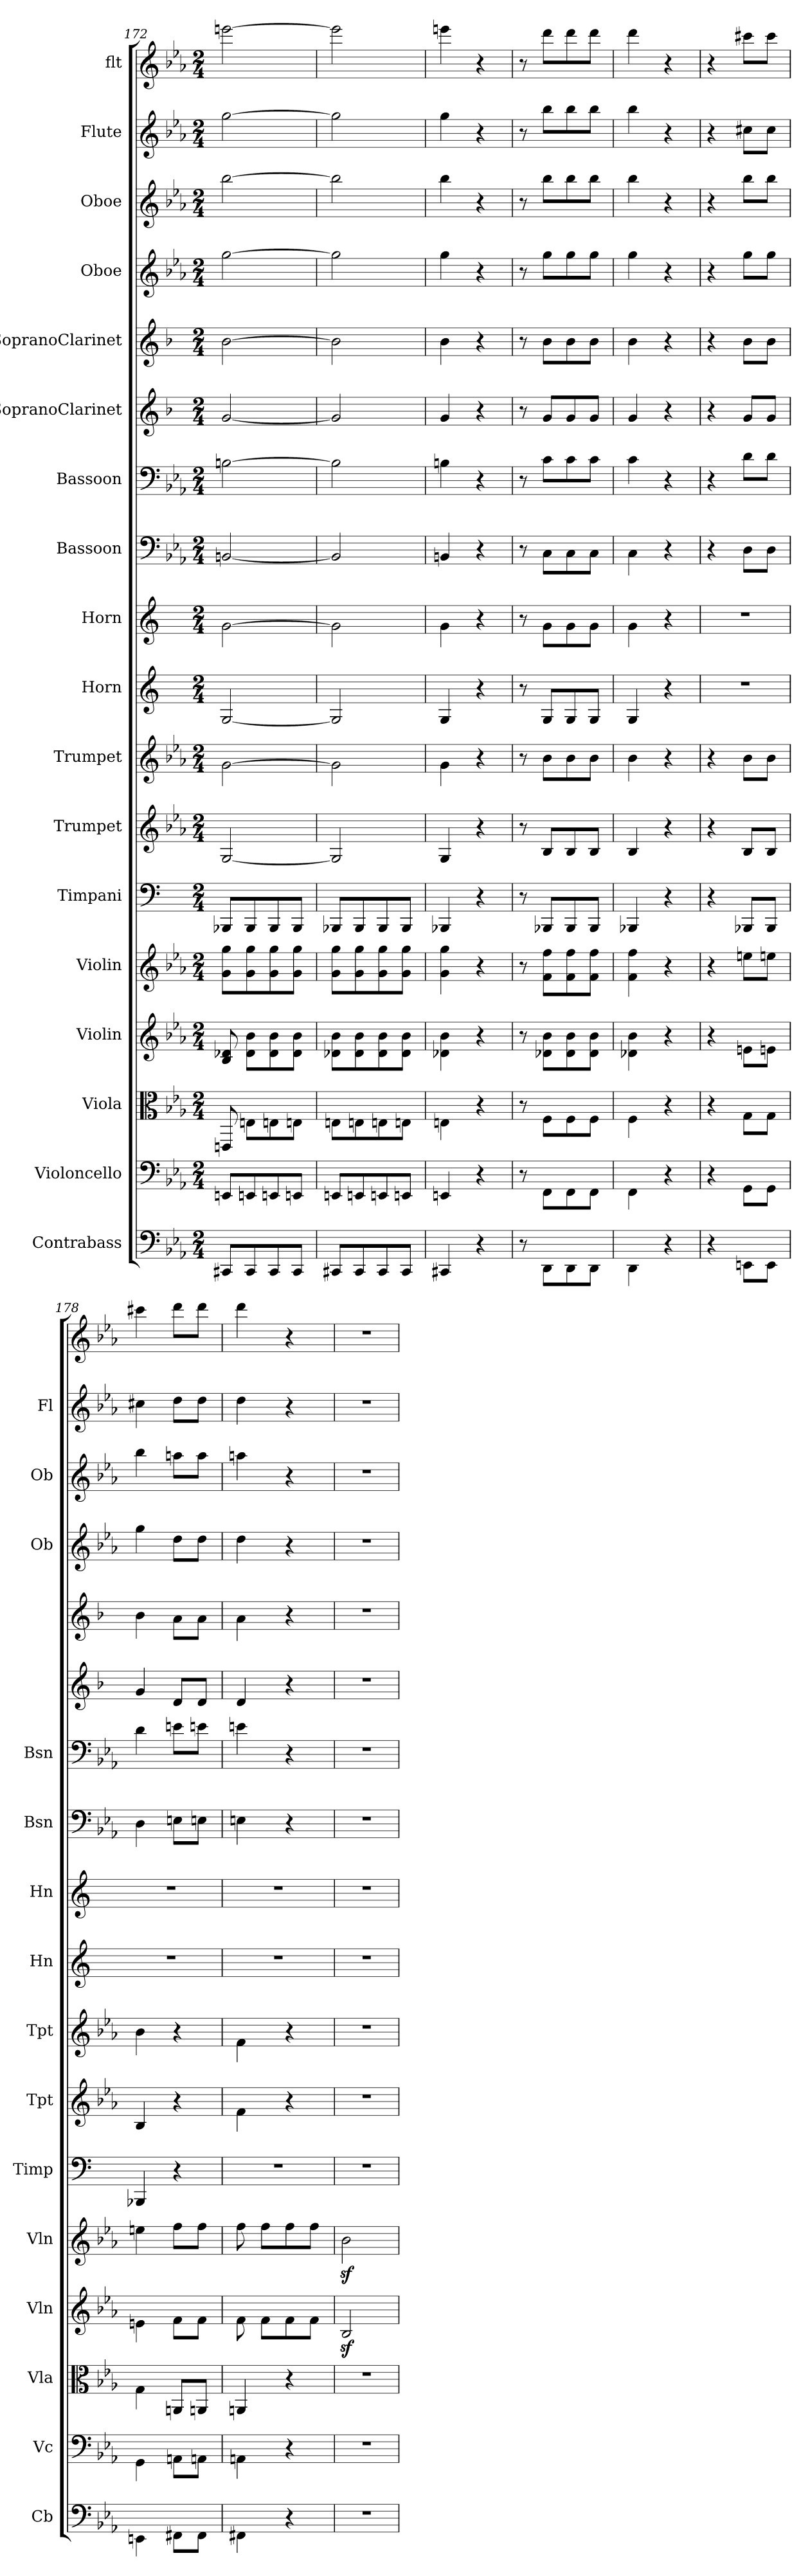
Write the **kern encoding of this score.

**kern	**kern	**kern	**kern	**kern	**kern	**kern	**kern	**kern	**kern	**kern	**kern	**kern	**kern	**kern	**kern	**kern	**kern
*part18	*part17	*part16	*part15	*part14	*part13	*part12	*part11	*part10	*part9	*part8	*part7	*part6	*part5	*part4	*part3	*part2	*part1
*staff18	*staff17	*staff16	*staff15	*staff14	*staff13	*staff12	*staff11	*staff10	*staff9	*staff8	*staff7	*staff6	*staff5	*staff4	*staff3	*staff2	*staff1
*I"Contrabass	*I"Violoncello	*I"Viola	*I"Violin	*I"Violin	*I"Timpani	*I"Trumpet	*I"Trumpet	*I"Horn	*I"Horn	*I"Bassoon	*I"Bassoon	*I"SopranoClarinet	*I"SopranoClarinet	*I"Oboe	*I"Oboe	*I"Flute	*I"flt
*I'Cb	*I'Vc	*I'Vla	*I'Vln	*I'Vln	*I'Timp	*I'Tpt	*I'Tpt	*I'Hn	*I'Hn	*I'Bsn	*I'Bsn	*	*	*I'Ob	*I'Ob	*I'Fl	*
*clefF4	*clefF4	*clefC3	*clefG2	*clefG2	*clefF4	*clefG2	*clefG2	*clefG2	*clefG2	*clefF4	*clefF4	*clefG2	*clefG2	*clefG2	*clefG2	*clefG2	*clefG2
*k[b-e-a-]	*k[b-e-a-]	*k[b-e-a-]	*k[b-e-a-]	*k[b-e-a-]	*k[]	*k[b-e-a-]	*k[b-e-a-]	*k[]	*k[]	*k[b-e-a-]	*k[b-e-a-]	*k[b-]	*k[b-]	*k[b-e-a-]	*k[b-e-a-]	*k[b-e-a-]	*k[b-e-a-]
*c:	*c:	*c:	*c:	*c:	*	*c:	*c:	*	*	*c:	*c:	*	*	*c:	*c:	*c:	*c:
*M2/4	*M2/4	*M2/4	*M2/4	*M2/4	*M2/4	*M2/4	*M2/4	*M2/4	*M2/4	*M2/4	*M2/4	*M2/4	*M2/4	*M2/4	*M2/4	*M2/4	*M2/4
=172	=172	=172	=172	=172	=172	=172	=172	=172	=172	=172	=172	=172	=172	=172	=172	=172	=172
8CC#X/L	8EEn/L	8EEn/	8B-/ 8d-X/	8g\ 8gg\L	8BBB-X/L	[2G/	[2g\	[2G/	[2g\	[2BBn/	[2Bn\	[2g/	[2b-\	[2gg\	[2bb-\	[2gg\	[2eeen\
8CC#/	8EEn/	8En\L	8d-\ 8b-\L	8g\ 8gg\	8BBB-/	.	.	.	.	.	.	.	.	.	.	.	.
8CC#/	8EEn/	8En\	8d-\ 8b-\	8g\ 8gg\	8BBB-/	.	.	.	.	.	.	.	.	.	.	.	.
8CC#/J	8EEn/J	8En\J	8d-\ 8b-\J	8g\ 8gg\J	8BBB-/J	.	.	.	.	.	.	.	.	.	.	.	.
=173	=173	=173	=173	=173	=173	=173	=173	=173	=173	=173	=173	=173	=173	=173	=173	=173	=173
8CC#X/L	8EEn/L	8En\L	8d-X\ 8b-\L	8g\ 8gg\L	8BBB-X/L	2G/]	2g\]	2G/]	2g\]	2BBn/]	2Bn\]	2g/]	2b-\]	2gg\]	2bb-\]	2gg\]	2eee\]
8CC#/	8EEn/	8En\	8d-\ 8b-\	8g\ 8gg\	8BBB-/	.	.	.	.	.	.	.	.	.	.	.	.
8CC#/	8EEn/	8En\	8d-\ 8b-\	8g\ 8gg\	8BBB-/	.	.	.	.	.	.	.	.	.	.	.	.
8CC#/J	8EEn/J	8En\J	8d-\ 8b-\J	8g\ 8gg\J	8BBB-/J	.	.	.	.	.	.	.	.	.	.	.	.
=174	=174	=174	=174	=174	=174	=174	=174	=174	=174	=174	=174	=174	=174	=174	=174	=174	=174
4CC#X/	4EEn/	4En\	4d-X\ 4b-\	4g\ 4gg\	4BBB-X/	4G/	4g\	4G/	4g\	4BBn/	4Bn\	4g/	4b-\	4gg\	4bb-\	4gg\	4eeen\
4r	4r	4r	4r	4r	4r	4r	4r	4r	4r	4r	4r	4r	4r	4r	4r	4r	4r
=175	=175	=175	=175	=175	=175	=175	=175	=175	=175	=175	=175	=175	=175	=175	=175	=175	=175
8r	8r	8r	8r	8r	8r	8r	8r	8r	8r	8r	8r	8r	8r	8r	8r	8r	8r
8DD\L	8FF\L	8F\L	8d-X\ 8b-\L	8f\ 8ff\L	8BBB-X/L	8B-/L	8b-\L	8G/L	8g\L	8C\L	8c\L	8g/L	8b-\L	8gg\L	8bb-\L	8bb-\L	8ddd\L
8DD\	8FF\	8F\	8d-\ 8b-\	8f\ 8ff\	8BBB-/	8B-/	8b-\	8G/	8g\	8C\	8c\	8g/	8b-\	8gg\	8bb-\	8bb-\	8ddd\
8DD\J	8FF\J	8F\J	8d-\ 8b-\J	8f\ 8ff\J	8BBB-/J	8B-/J	8b-\J	8G/J	8g\J	8C\J	8c\J	8g/J	8b-\J	8gg\J	8bb-\J	8bb-\J	8ddd\J
=176	=176	=176	=176	=176	=176	=176	=176	=176	=176	=176	=176	=176	=176	=176	=176	=176	=176
4DD\	4FF\	4F\	4d-X\ 4b-\	4f\ 4ff\	4BBB-X/	4B-/	4b-\	4G/	4g\	4C\	4c\	4g/	4b-\	4gg\	4bb-\	4bb-\	4ddd\
4r	4r	4r	4r	4r	4r	4r	4r	4r	4r	4r	4r	4r	4r	4r	4r	4r	4r
=177	=177	=177	=177	=177	=177	=177	=177	=177	=177	=177	=177	=177	=177	=177	=177	=177	=177
4r	4r	4r	4r	4r	4r	4r	4r	2r	2r	4r	4r	4r	4r	4r	4r	4r	4r
8EEn\L	8GG\L	8G\L	8en\L	8een\L	8BBB-X/L	8B-/L	8b-\L	.	.	8D\L	8d\L	8g/L	8b-\L	8gg\L	8bb-\L	8cc#X\L	8ccc#X\L
8EE\J	8GG\J	8G\J	8en\J	8een\J	8BBB-/J	8B-/J	8b-\J	.	.	8D\J	8d\J	8g/J	8b-\J	8gg\J	8bb-\J	8cc#\J	8ccc#\J
=178	=178	=178	=178	=178	=178	=178	=178	=178	=178	=178	=178	=178	=178	=178	=178	=178	=178
4EEn\	4GG\	4G\	4en\	4een\	4BBB-X/	4B-/	4b-\	2r	2r	4D\	4d\	4g/	4b-\	4gg\	4bb-\	4cc#X\	4ccc#X\
8FF#X\L	8AAn\L	8AAn/L	8f\L	8ff\L	4r	4r	4r	.	.	8En\L	8en\L	8d/L	8a\L	8dd\L	8aan\L	8dd\L	8ddd\L
8FF#\J	8AAn\J	8AAn/J	8f\J	8ff\J	.	.	.	.	.	8En\J	8en\J	8d/J	8a\J	8dd\J	8aa\J	8dd\J	8ddd\J
=179	=179	=179	=179	=179	=179	=179	=179	=179	=179	=179	=179	=179	=179	=179	=179	=179	=179
4FF#X\	4AAn\	4AAn/	8f\	8ff\	2r	4f\	4f\	2r	2r	4En\	4en\	4d/	4a\	4dd\	4aan\	4dd\	4ddd\
.	.	.	8f\L	8ff\L	.	.	.	.	.	.	.	.	.	.	.	.	.
4r	4r	4r	8f\	8ff\	.	4r	4r	.	.	4r	4r	4r	4r	4r	4r	4r	4r
.	.	.	8f\J	8ff\J	.	.	.	.	.	.	.	.	.	.	.	.	.
=180	=180	=180	=180	=180	=180	=180	=180	=180	=180	=180	=180	=180	=180	=180	=180	=180	=180
2r	2r	2r	2B-z/	2b-z\	2r	2r	2r	2r	2r	2r	2r	2r	2r	2r	2r	2r	2r
=	=	=	=	=	=	=	=	=	=	=	=	=	=	=	=	=	=
*-	*-	*-	*-	*-	*-	*-	*-	*-	*-	*-	*-	*-	*-	*-	*-	*-	*-
